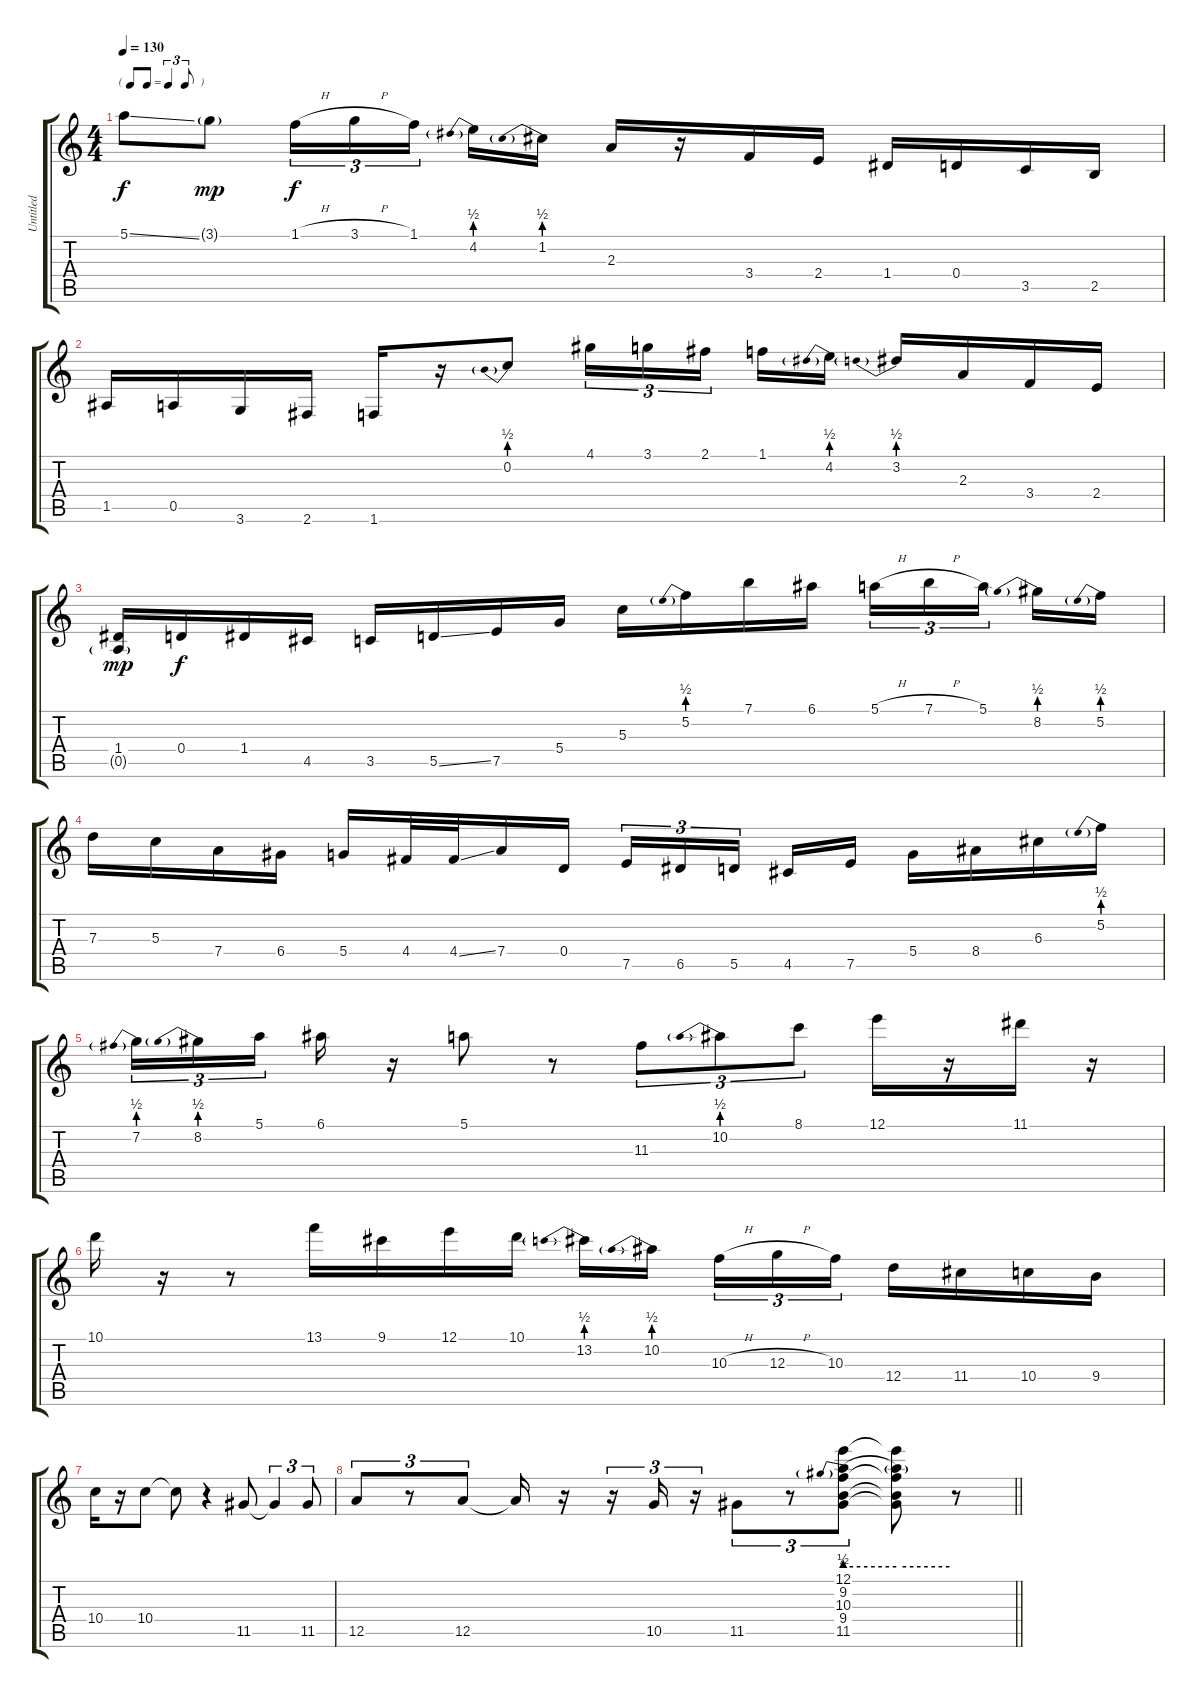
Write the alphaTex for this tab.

\track ("Untitled" "Untitled") {instrument acousticguitarsteel}
\staff {score tabs}
\tuning (E4 B3 G3 D3 A2 E2) {hide}
\ts (4 4)
\tf triplet8th
\tempo 130
\clef g2
\ks c
5.1{ss}.8{dy f} 3.1{g}.8{dy mp} 1.1{h}.16{tu (3 2) dy f} 3.1{h}.16{tu (3 2)} 1.1.16{tu (3 2) beam splitsecondary} 4.2{be (prebend 0 2 60 2)}.16 1.2{be (prebend 0 2 60 2)}.16 2.3.16 r.16 3.4.16 2.4.16 1.4.16 0.4.16 3.5.16 2.5.16 |
1.5.16 0.5.16 3.6.16 2.6.16 1.6.16 r.16 0.2{be (prebend 0 2 60 2)}.8 4.1.16{tu (3 2)} 3.1.16{tu (3 2)} 2.1.16{tu (3 2) beam splitsecondary} 1.1.16 4.2{be (prebend 0 2 60 2)}.16 3.2{be (prebend 0 2 60 2)}.16 2.3.16 3.4.16 2.4.16 |
(1.4 0.5{g}).16{dy mp} 0.4.16{dy f} 1.4.16 4.5.16 3.5.16 5.5{ss}.16 7.5.16 5.4.16 5.3.16 5.2{be (prebend 0 2 60 2)}.16 7.1.16 6.1.16 5.1{h}.16{tu (3 2)} 7.1{h}.16{tu (3 2)} 5.1.16{tu (3 2) beam splitsecondary} 8.2{be (prebend 0 2 60 2)}.16 5.2{be (prebend 0 2 60 2)}.16 |
7.3.16 5.3.16 7.4.16 6.4.16 5.4.16 4.4.32 4.4{ss}.32 7.4.16 0.4.16 7.5.16{tu (3 2)} 6.5.16{tu (3 2)} 5.5.16{tu (3 2) beam splitsecondary} 4.5.16 7.5.16 5.4.16 8.4.16 6.3.16 5.2{be (prebend 0 2 60 2)}.16 |
7.2{be (prebend 0 2 60 2)}.16{tu (3 2)} 8.2{be (prebend 0 2 60 2)}.16{tu (3 2)} 5.1.16{tu (3 2) beam splitsecondary} 6.1.16 r.16 5.1.8 r.8 11.3.8{tu (3 2)} 10.2{be (prebend 0 2 60 2)}.8{tu (3 2)} 8.1.8{tu (3 2)} 12.1.16 r.16 11.1.16 r.16 |
10.1.16 r.16 r.8 13.1.16 9.1.16 12.1.16 10.1.16 13.2{be (prebend 0 2 60 2)}.16 10.2{be (prebend 0 2 60 2)}.16{beam splitsecondary} 10.3{h}.16{tu (3 2)} 12.3{h}.16{tu (3 2)} 10.3.16{tu (3 2)} 12.4.16 11.4.16 10.4.16 9.4.16 |
10.4.16 r.16 10.4.8 10.4{t}.8 r.4 11.5.8 11.5{t}.4{tu (3 2)} 11.5.8{tu (3 2)} |
\barLineRight lightlight
12.5.8{tu (3 2)} r.8{tu (3 2)} 12.5.8{tu (3 2)} 12.5{t}.16 r.16 r.16{tu (3 2)} 10.5.16{tu (3 2)} r.16{tu (3 2)} 11.5.8{tu (3 2)} r.8{tu (3 2)} (12.1 9.2{be (prebend 0 2 60 2)} 10.3 9.4 11.5).8{tu (3 2)} (12.1{t} 9.2{be (hold 0 2 60 2) t} 10.3{t} 9.4{t} 11.5{t}).8 r.8
